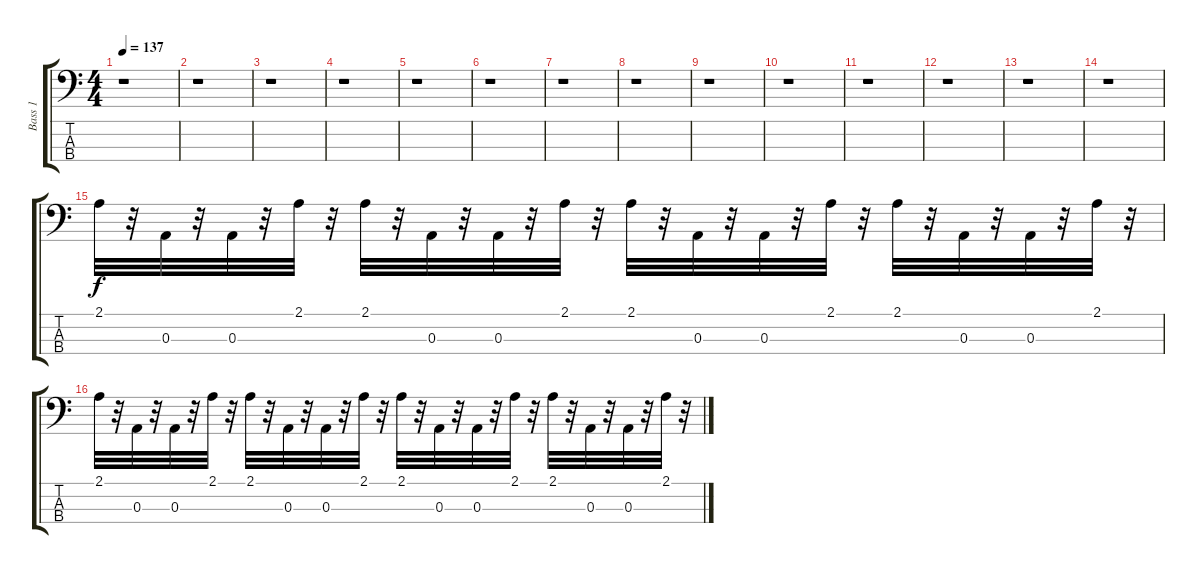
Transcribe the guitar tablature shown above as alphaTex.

\track ("Bass 1" "Bass 1") {instrument slapbass1}
\staff {score tabs}
\tuning (G2 D2 A1 E1) {hide}
\ts (4 4)
\tempo 137
\clef f4
\ks c
r.1{dy f} |
r.1 |
r.1 |
r.1 |
r.1 |
r.1 |
r.1 |
r.1 |
r.1 |
r.1 |
r.1 |
r.1 |
r.1 |
r.1 |
2.1.32 r.32 0.3.32 r.32 0.3.32 r.32 2.1.32 r.32 2.1.32 r.32 0.3.32 r.32 0.3.32 r.32 2.1.32 r.32 2.1.32 r.32 0.3.32 r.32 0.3.32 r.32 2.1.32 r.32 2.1.32 r.32 0.3.32 r.32 0.3.32 r.32 2.1.32 r.32 |
2.1.32 r.32 0.3.32 r.32 0.3.32 r.32 2.1.32 r.32 2.1.32 r.32 0.3.32 r.32 0.3.32 r.32 2.1.32 r.32 2.1.32 r.32 0.3.32 r.32 0.3.32 r.32 2.1.32 r.32 2.1.32 r.32 0.3.32 r.32 0.3.32 r.32 2.1.32 r.32
